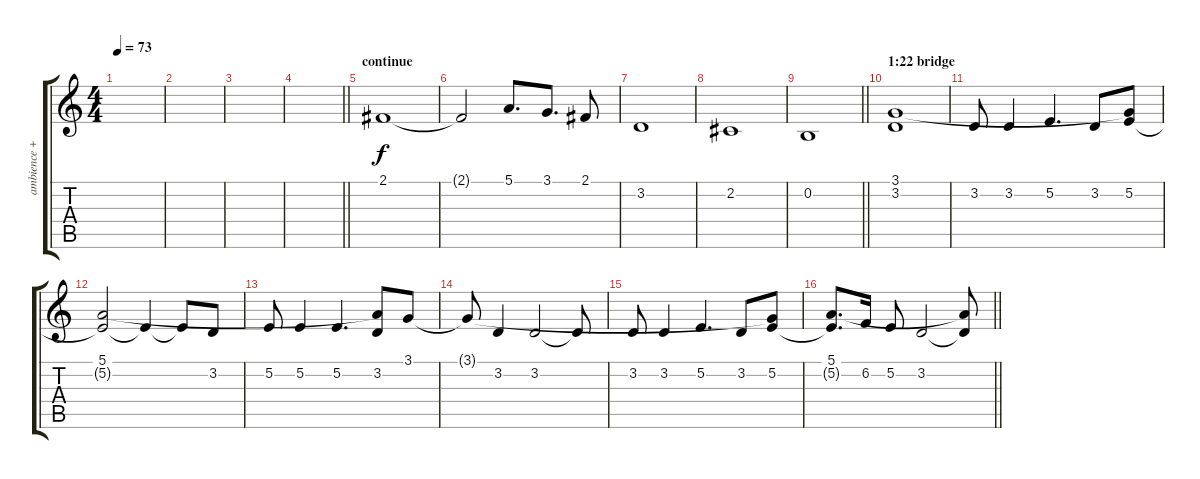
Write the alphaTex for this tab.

\track ("ambience + keys 2" "ambience +") {instrument violin}
\staff {score tabs}
\tuning (E4 B3 G3 D3 A2 E2) {hide}
\ts (4 4)
\tempo 73
\clef g2
\ks c
|
|
|
\barLineRight lightlight
|
\section ("" "continue")
2.1.1{volume 7} |
2.1{t}.2 5.1.8{d} 3.1.8{d} 2.1.8 |
3.2.1 |
2.2.1 |
\barLineRight lightlight
0.2.1 |
\section ("" "1:22 bridge")
(3.1 3.2).1{volume 12 instrument stringensemble2} |
3.2.8 3.2.4 5.2.4{d} 3.2.8 (3.1{t} 5.2).8 |
(5.1 5.2{t}).2 5.2{t}.4 5.2{t}.8 3.2.8 |
5.2.8 5.2.4 5.2.4{d} (5.1{t} 3.2).8 3.1.8 |
3.1{t}.8 3.2.4 3.2.2 3.2{t}.8 |
3.2.8 3.2.4 5.2.4{d} 3.2.8 (3.1{t} 5.2).8 |
\barLineRight lightlight
(5.1 5.2{t}).8{d} 6.2.16 5.2.8 3.2.2 (5.1{t} 3.2{t}).8
